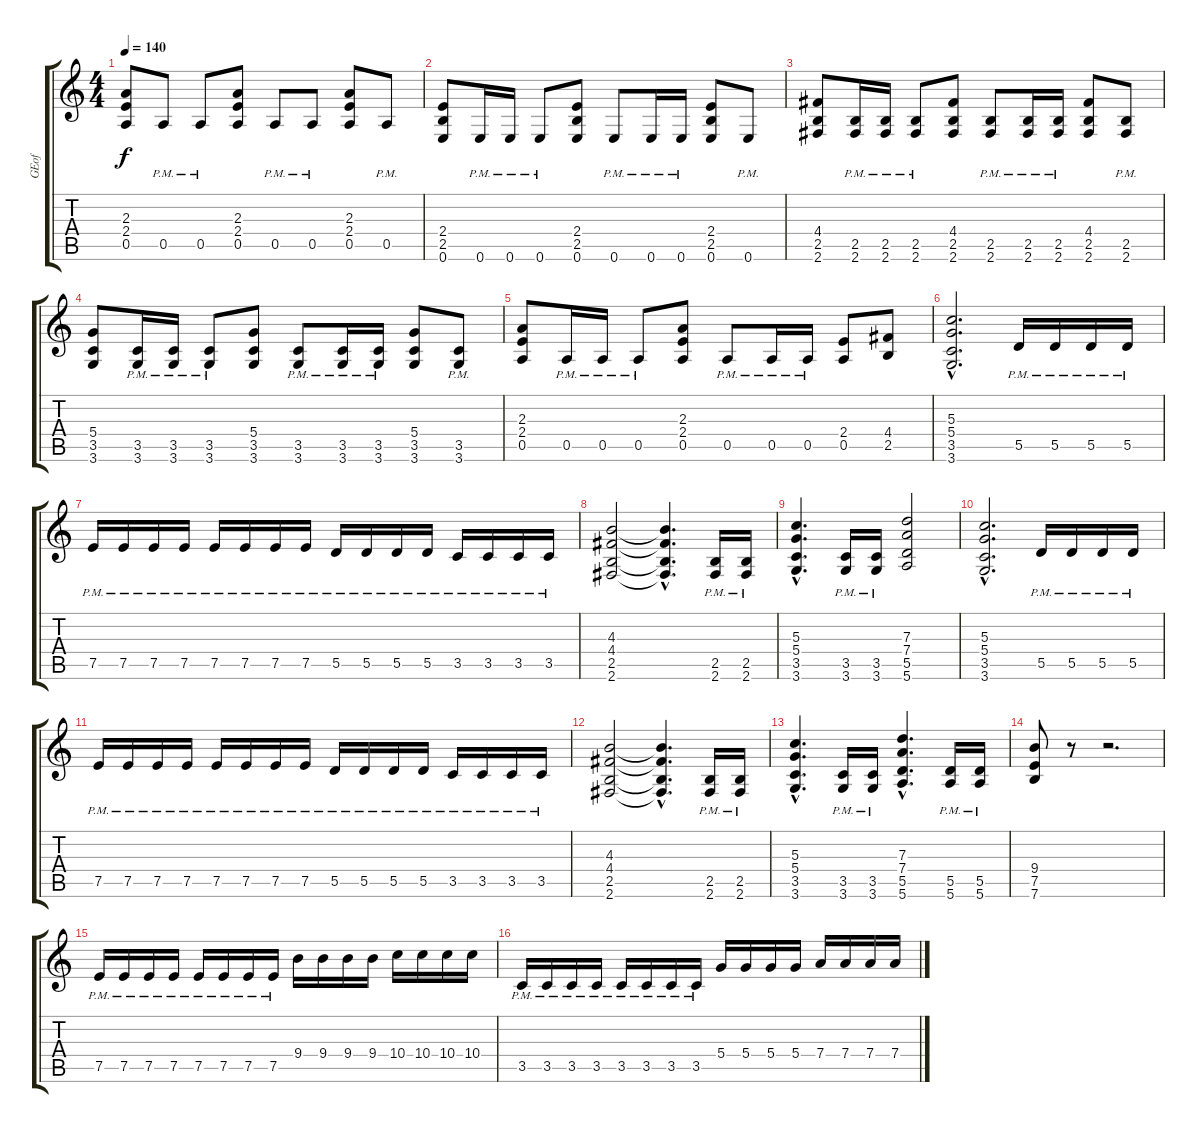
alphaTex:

\track ("GEof" "GEof") {instrument distortionguitar}
\staff {score tabs}
\tuning (E4 B3 G3 D3 A2 E2) {hide}
\ts (4 4)
\tempo 140
\clef g2
\ks c
(2.3 2.4 0.5).8{dy f} 0.5{pm}.8 0.5{pm}.8 (2.3 2.4 0.5).8 0.5{pm}.8 0.5{pm}.8 (2.3 2.4 0.5).8 0.5{pm}.8 |
(2.4 2.5 0.6).8 0.6{pm}.16 0.6{pm}.16 0.6{pm}.8 (2.4 2.5 0.6).8 0.6{pm}.8 0.6{pm}.16 0.6{pm}.16 (2.4 2.5 0.6).8 0.6{pm}.8 |
(4.4 2.5 2.6).8 (2.5{pm} 2.6{pm}).16 (2.5{pm} 2.6{pm}).16 (2.5{pm} 2.6{pm}).8 (4.4 2.5 2.6).8 (2.5{pm} 2.6{pm}).8 (2.5{pm} 2.6{pm}).16 (2.5{pm} 2.6{pm}).16 (4.4 2.5 2.6).8 (2.5{pm} 2.6{pm}).8 |
(5.4 3.5 3.6).8 (3.5{pm} 3.6{pm}).16 (3.5{pm} 3.6{pm}).16 (3.5{pm} 3.6{pm}).8 (5.4 3.5 3.6).8 (3.5{pm} 3.6{pm}).8 (3.5{pm} 3.6{pm}).16 (3.5{pm} 3.6{pm}).16 (5.4 3.5 3.6).8 (3.5{pm} 3.6{pm}).8 |
(2.3 2.4 0.5).8 0.5{pm}.16 0.5{pm}.16 0.5{pm}.8 (2.3 2.4 0.5).8 0.5{pm}.8 0.5{pm}.16 0.5{pm}.16 (2.4 0.5).8 (4.4 2.5).8 |
(5.3{hac} 5.4{hac} 3.5{hac} 3.6{hac}).2{d} 5.5{pm}.16 5.5{pm}.16 5.5{pm}.16 5.5{pm}.16 |
7.5{pm}.16 7.5{pm}.16 7.5{pm}.16 7.5{pm}.16 7.5{pm}.16 7.5{pm}.16 7.5{pm}.16 7.5{pm}.16 5.5{pm}.16 5.5{pm}.16 5.5{pm}.16 5.5{pm}.16 3.5{pm}.16 3.5{pm}.16 3.5{pm}.16 3.5{pm}.16 |
(4.3 4.4 2.5 2.6).2 (4.3{hac t} 4.4{hac t} 2.5{hac t} 2.6{hac t}).4{d} (2.5{pm} 2.6{pm}).16 (2.5{pm} 2.6{pm}).16 |
(5.3{hac} 5.4{hac} 3.5{hac} 3.6{hac}).4{d} (3.5{pm} 3.6{pm}).16 (3.5{pm} 3.6{pm}).16 (7.3 7.4 5.5 5.6).2 |
(5.3{hac} 5.4{hac} 3.5{hac} 3.6{hac}).2{d} 5.5{pm}.16 5.5{pm}.16 5.5{pm}.16 5.5{pm}.16 |
7.5{pm}.16 7.5{pm}.16 7.5{pm}.16 7.5{pm}.16 7.5{pm}.16 7.5{pm}.16 7.5{pm}.16 7.5{pm}.16 5.5{pm}.16 5.5{pm}.16 5.5{pm}.16 5.5{pm}.16 3.5{pm}.16 3.5{pm}.16 3.5{pm}.16 3.5{pm}.16 |
(4.3 4.4 2.5 2.6).2 (4.3{hac t} 4.4{hac t} 2.5{hac t} 2.6{hac t}).4{d} (2.5{pm} 2.6{pm}).16 (2.5{pm} 2.6{pm}).16 |
(5.3{hac} 5.4{hac} 3.5{hac} 3.6{hac}).4{d} (3.5{pm} 3.6{pm}).16 (3.5{pm} 3.6{pm}).16 (7.3{hac} 7.4{hac} 5.5{hac} 5.6{hac}).4{d} (5.5{pm} 5.6{pm}).16 (5.5{pm} 5.6{pm}).16 |
(9.4 7.5 7.6).8 r.8 r.2{d} |
7.5{pm}.16 7.5{pm}.16 7.5{pm}.16 7.5{pm}.16 7.5{pm}.16 7.5{pm}.16 7.5{pm}.16 7.5{pm}.16 9.4.16 9.4.16 9.4.16 9.4.16 10.4.16 10.4.16 10.4.16 10.4.16 |
3.5{pm}.16 3.5{pm}.16 3.5{pm}.16 3.5{pm}.16 3.5{pm}.16 3.5{pm}.16 3.5{pm}.16 3.5{pm}.16 5.4.16 5.4.16 5.4.16 5.4.16 7.4.16 7.4.16 7.4.16 7.4.16
